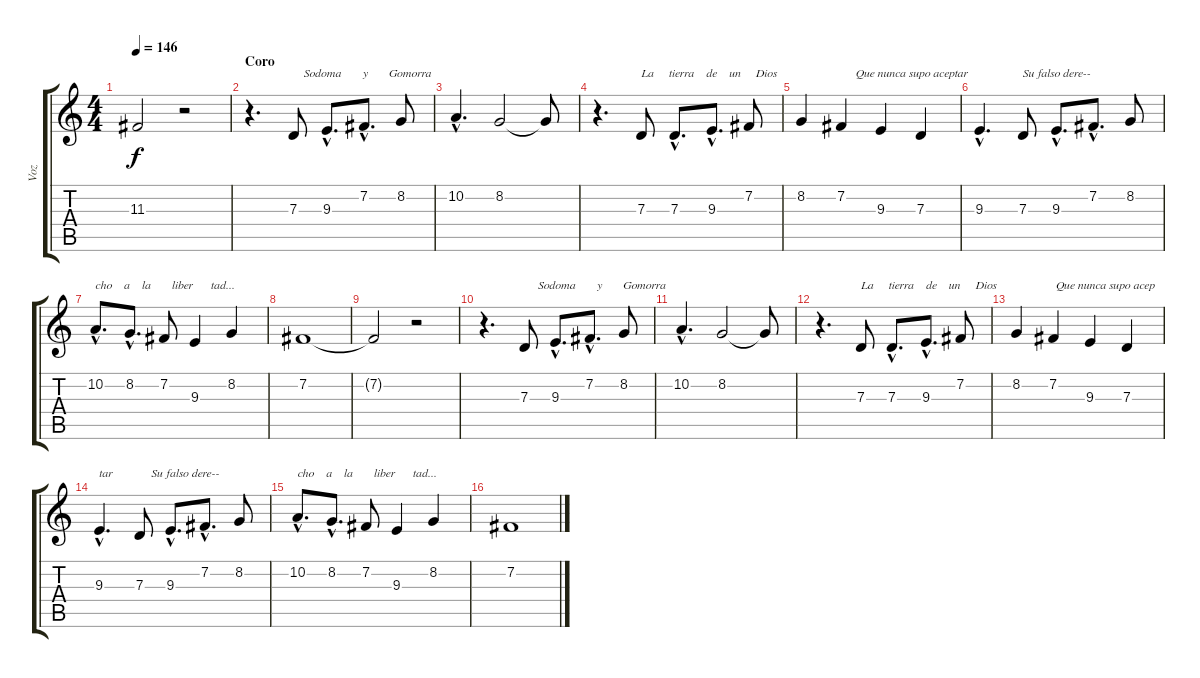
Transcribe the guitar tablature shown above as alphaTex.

\track ("Voz" "Voz") {instrument altosax}
\staff {score tabs}
\tuning (E4 B3 G3 D3 A2 E2) {hide}
\ts (4 4)
\tempo 146
\clef g2
\ks c
11.3{t}.2{dy f} r.2 |
\section ("" "Coro")
r.4{d txt "                  Sodoma       y       Gomorra"} 7.3.8 9.3{hac}.8{d} 7.2{hac}.8{d} 8.2.8 |
10.2{hac}.4{d} 8.2.2 8.2{t}.8 |
r.4{d} 7.3.8{txt "La     tierra    de    un     Dios"} 7.3{hac}.8{d} 9.3{hac}.8{d} 7.2.8 |
8.2.4 7.2.4{txt "     Que nunca supo aceptar"} 9.3.4 7.3.4 |
9.3{hac}.4{d} 7.3.8{txt "Su falso dere--"} 9.3{hac}.8{d} 7.2{hac}.8{d} 8.2.8 |
10.2{hac}.8{d txt "cho    a    la       liber      tad..."} 8.2{hac}.8{d} 7.2.8 9.3.4 8.2.4 |
7.2.1 |
7.2{t}.2 r.2 |
r.4{d txt "                  Sodoma       y       Gomorra"} 7.3.8 9.3{hac}.8{d} 7.2{hac}.8{d} 8.2.8 |
10.2{hac}.4{d} 8.2.2 8.2{t}.8 |
r.4{d} 7.3.8{txt "La     tierra    de    un     Dios"} 7.3{hac}.8{d} 9.3{hac}.8{d} 7.2.8 |
8.2.4 7.2.4{txt " Que nunca supo acep"} 9.3.4 7.3.4 |
9.3{hac}.4{d txt "tar"} 7.3.8{txt "    Su falso dere--"} 9.3{hac}.8{d} 7.2{hac}.8{d} 8.2.8 |
10.2{hac}.8{d txt "cho    a    la       liber      tad..."} 8.2{hac}.8{d} 7.2.8 9.3.4 8.2.4 |
7.2.1
